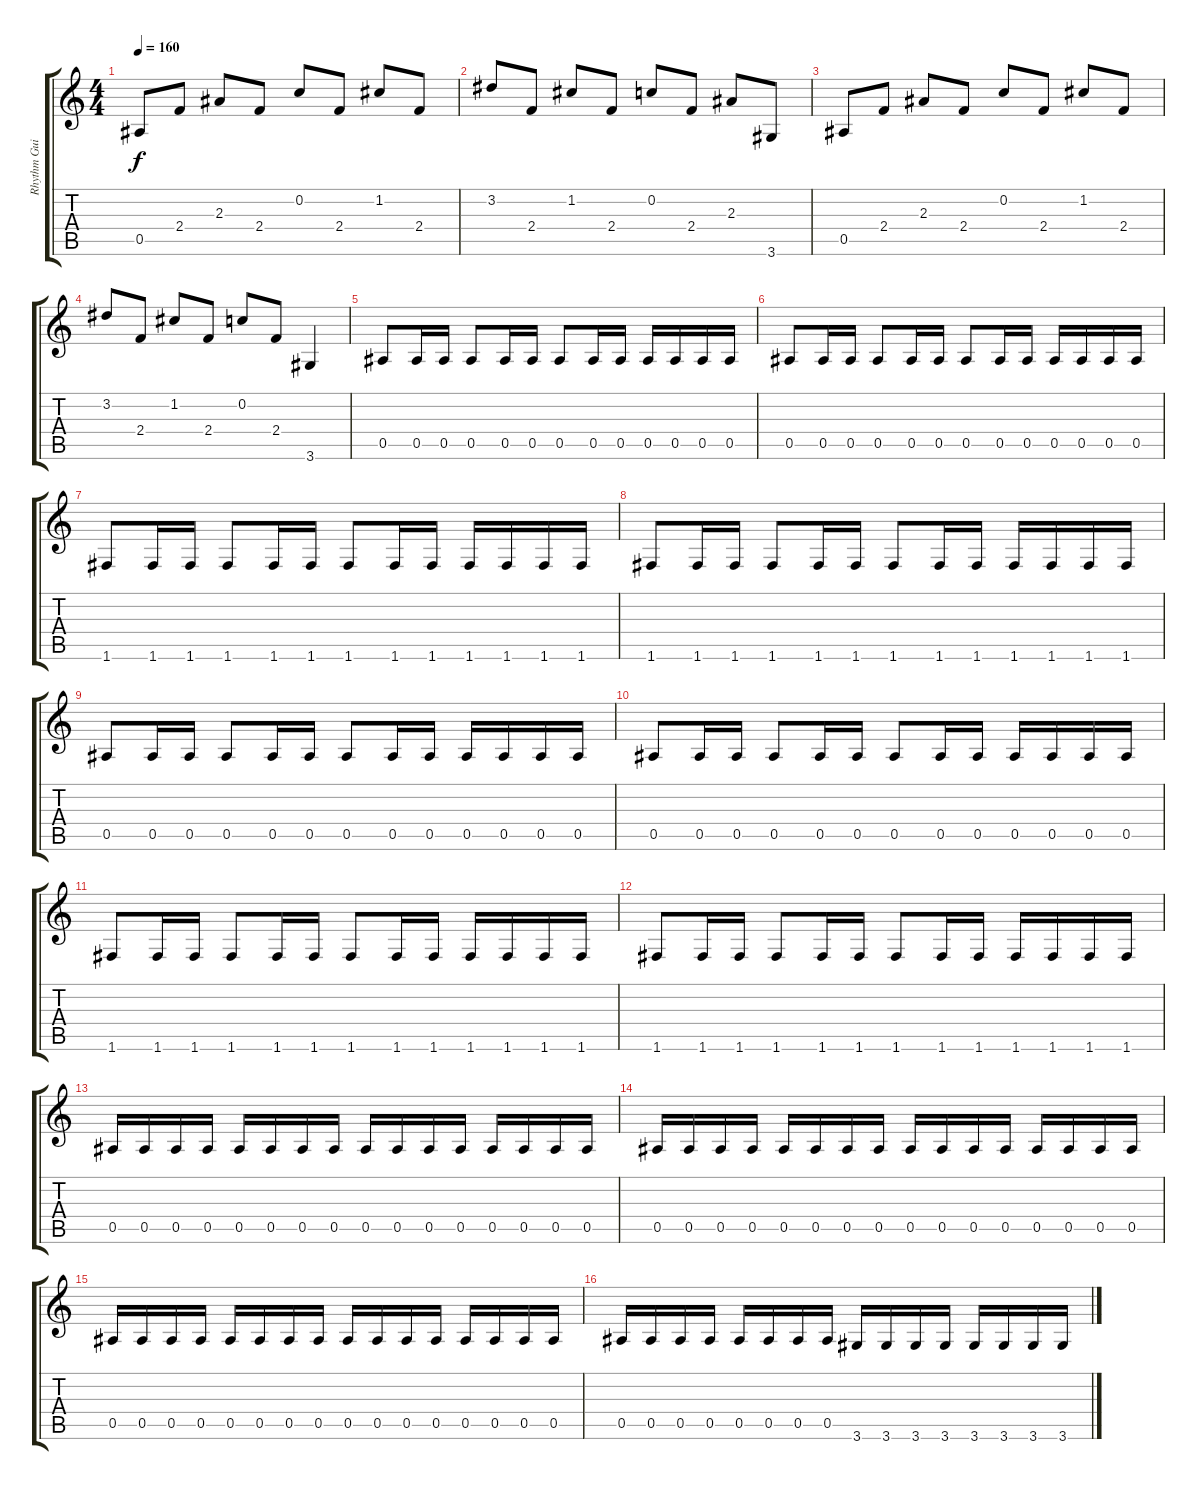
\track ("Rhythm Guitar 1" "Rhythm Gui") {instrument distortionguitar}
\staff {score tabs}
\tuning (F4 C4 Ab3 Eb3 Bb2 F2) {hide}
\ts (4 4)
\section ("" "")
\tempo 160
\clef g2
\ks c
0.5.8{dy f} 2.4.8 2.3.8 2.4.8 0.2.8 2.4.8 1.2.8 2.4.8 |
3.2.8 2.4.8 1.2.8 2.4.8 0.2.8 2.4.8 2.3.8 3.6.8 |
0.5.8 2.4.8 2.3.8 2.4.8 0.2.8 2.4.8 1.2.8 2.4.8 |
3.2.8 2.4.8 1.2.8 2.4.8 0.2.8 2.4.8 3.6.4 |
\section ("" "")
0.5.8 0.5.16 0.5.16 0.5.8 0.5.16 0.5.16 0.5.8 0.5.16 0.5.16 0.5.16 0.5.16 0.5.16 0.5.16 |
0.5.8 0.5.16 0.5.16 0.5.8 0.5.16 0.5.16 0.5.8 0.5.16 0.5.16 0.5.16 0.5.16 0.5.16 0.5.16 |
1.6.8 1.6.16 1.6.16 1.6.8 1.6.16 1.6.16 1.6.8 1.6.16 1.6.16 1.6.16 1.6.16 1.6.16 1.6.16 |
1.6.8 1.6.16 1.6.16 1.6.8 1.6.16 1.6.16 1.6.8 1.6.16 1.6.16 1.6.16 1.6.16 1.6.16 1.6.16 |
0.5.8 0.5.16 0.5.16 0.5.8 0.5.16 0.5.16 0.5.8 0.5.16 0.5.16 0.5.16 0.5.16 0.5.16 0.5.16 |
0.5.8 0.5.16 0.5.16 0.5.8 0.5.16 0.5.16 0.5.8 0.5.16 0.5.16 0.5.16 0.5.16 0.5.16 0.5.16 |
1.6.8 1.6.16 1.6.16 1.6.8 1.6.16 1.6.16 1.6.8 1.6.16 1.6.16 1.6.16 1.6.16 1.6.16 1.6.16 |
1.6.8 1.6.16 1.6.16 1.6.8 1.6.16 1.6.16 1.6.8 1.6.16 1.6.16 1.6.16 1.6.16 1.6.16 1.6.16 |
\section ("" "")
0.5.16 0.5.16 0.5.16 0.5.16 0.5.16 0.5.16 0.5.16 0.5.16 0.5.16 0.5.16 0.5.16 0.5.16 0.5.16 0.5.16 0.5.16 0.5.16 |
0.5.16 0.5.16 0.5.16 0.5.16 0.5.16 0.5.16 0.5.16 0.5.16 0.5.16 0.5.16 0.5.16 0.5.16 0.5.16 0.5.16 0.5.16 0.5.16 |
0.5.16 0.5.16 0.5.16 0.5.16 0.5.16 0.5.16 0.5.16 0.5.16 0.5.16 0.5.16 0.5.16 0.5.16 0.5.16 0.5.16 0.5.16 0.5.16 |
0.5.16 0.5.16 0.5.16 0.5.16 0.5.16 0.5.16 0.5.16 0.5.16 3.6.16 3.6.16 3.6.16 3.6.16 3.6.16 3.6.16 3.6.16 3.6.16
